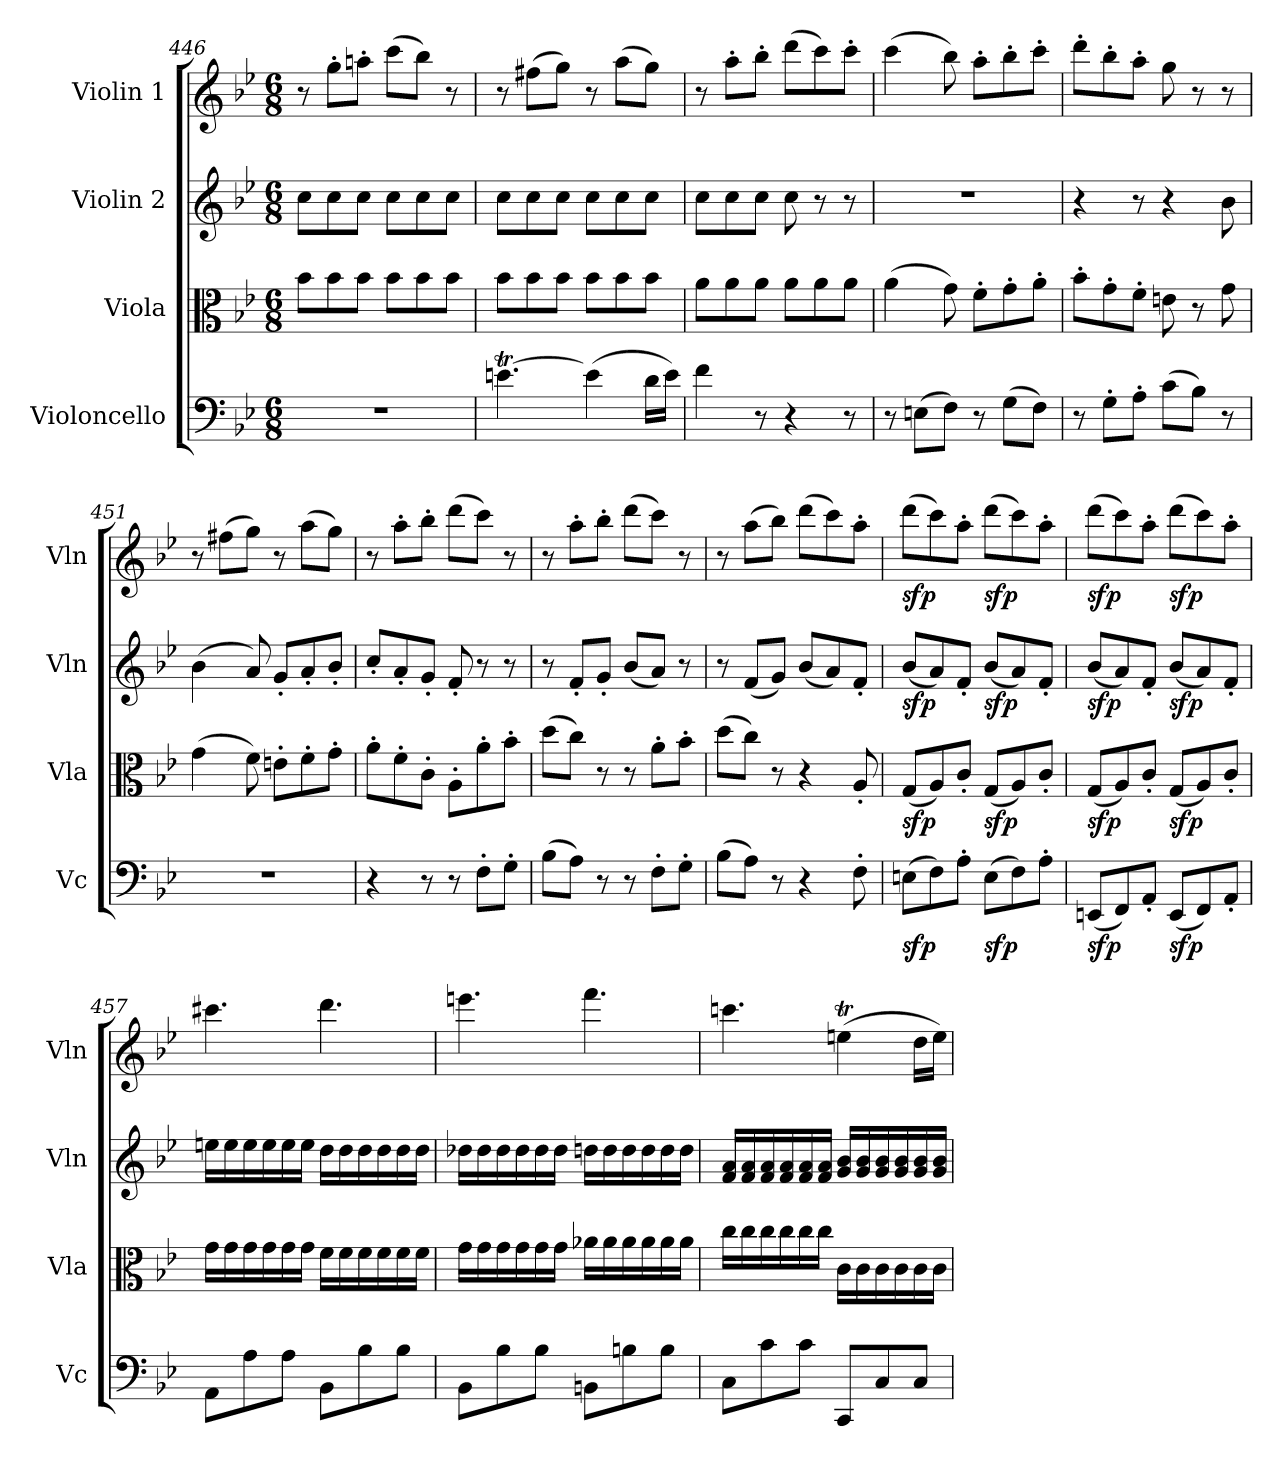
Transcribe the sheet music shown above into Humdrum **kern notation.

**kern	**dynam	**kern	**dynam	**kern	**dynam	**kern	**dynam
*part4	*part4	*part3	*part3	*part2	*part2	*part1	*part1
*staff4	*staff4	*staff3	*staff3	*staff2	*staff2	*staff1	*staff1
*I"Violoncello	*	*I"Viola	*	*I"Violin 2	*	*I"Violin 1	*
*I'Vc	*	*I'Vla	*	*I'Vln	*	*I'Vln	*
!!LO:LB:g=z
*clefF4	*	*clefC3	*	*clefG2	*	*clefG2	*
*k[b-e-]	*	*k[b-e-]	*	*k[b-e-]	*	*k[b-e-]	*
*M6/8	*	*M6/8	*	*M6/8	*	*M6/8	*
=446	=446	=446	=446	=446	=446	=446	=446
2.r	.	8b-\L	.	8cc\L	.	8r	.
.	.	8b-\	.	8cc\	.	8gg'\L	.
.	.	8b-\J	.	8cc\J	.	8aan'\J	.
.	.	8b-\L	.	8cc\L	.	(>8ccc\L	.
.	.	8b-\	.	8cc\	.	8bb-\J)	.
.	.	8b-\J	.	8cc\J	.	8r	.
=447	=447	=447	=447	=447	=447	=447	=447
!	!LO:DY:b	!	!	!	!	!	!
[4.ent\	other-dynamics	8b-\L	.	8cc\L	.	8r	.
.	.	8b-\	.	8cc\	.	(>8ff#X\L	.
.	.	8b-\J	.	8cc\J	.	8gg\J)	.
(>4eTTT\]	.	8b-\L	.	8cc\L	.	8r	.
.	.	8b-\	.	8cc\	.	(>8aa\L	.
16d\LL	.	8b-\J	.	8cc\J	.	8gg\J)	.
16e\JJ)	.	.	.	.	.	.	.
=448	=448	=448	=448	=448	=448	=448	=448
4f\	.	8a\L	.	8cc\L	.	8r	.
.	.	8a\	.	8cc\	.	8aa'\L	.
8r	.	8a\J	.	8cc\J	.	8bb-'\J	.
4r	.	8a\L	.	8cc\	.	(>8ddd\L	.
.	.	8a\	.	8r	.	8ccc\)	.
8r	.	8a\J	.	8r	.	8ccc'\J	.
=449	=449	=449	=449	=449	=449	=449	=449
8r	.	(>4a\	.	2.r	.	(>4ccc\	.
(>8En\L	.	.	.	.	.	.	.
8F\J)	.	8g\)	.	.	.	8bb-\)	.
8r	.	8f'\L	.	.	.	8aa'\L	.
(>8G\L	.	8g'\	.	.	.	8bb-'\	.
8F\J)	.	8a'\J	.	.	.	8ccc'\J	.
=450	=450	=450	=450	=450	=450	=450	=450
8r	.	8b-'\L	.	4r	.	8ddd'\L	.
8G'\L	.	8g'\	.	.	.	8bb-'\	.
8A'\J	.	8f'\J	.	8r	.	8aa'\J	.
(>8c\L	.	8en\	.	4r	.	8gg\	.
8B-\J)	.	8r	.	.	.	8r	.
8r	.	8g\	.	8b-\	.	8r	.
=451	=451	=451	=451	=451	=451	=451	=451
2.r	.	(>4g\	.	(>4b-\	.	8r	.
.	.	.	.	.	.	(>8ff#X\L	.
.	.	8f\)	.	8a/)	.	8gg\J)	.
.	.	8en'\L	.	8g'/L	.	8r	.
.	.	8f'\	.	8a'/	.	(>8aa\L	.
.	.	8g'\J	.	8b-'/J	.	8gg\J)	.
=452	=452	=452	=452	=452	=452	=452	=452
4r	.	8a'\L	.	8cc'/L	.	8r	.
.	.	8f'\	.	8a'/	.	8aa'\L	.
8r	.	8c'\J	.	8g'/J	.	8bb-'\J	.
8r	.	8A'\L	.	8f'/	.	(>8ddd\L	.
8F'\L	.	8a'\	.	8r	.	8ccc\J)	.
8G'\J	.	8b-'\J	.	8r	.	8r	.
=453	=453	=453	=453	=453	=453	=453	=453
(>8B-\L	.	(>8dd\L	.	8r	.	8r	.
8A\J)	.	8cc\J)	.	8f'/L	.	8aa'\L	.
8r	.	8r	.	8g'/J	.	8bb-'\J	.
8r	.	8r	.	(<8b-/L	.	(>8ddd\L	.
8F'\L	.	8a'\L	.	8a/J)	.	8ccc\J)	.
8G'\J	.	8b-'\J	.	8r	.	8r	.
!!LO:LB:g=z
=454	=454	=454	=454	=454	=454	=454	=454
(>8B-\L	.	(>8dd\L	.	8r	.	8r	.
8A\J)	.	8cc\J)	.	(<8f/L	.	(>8aa\L	.
8r	.	8r	.	8g/J)	.	8bb-\J)	.
4r	.	4r	.	(<8b-/L	.	(>8ddd\L	.
.	.	.	.	8a/)	.	8ccc\)	.
8F'\	.	8A'/	.	8f'/J	.	8aa'\J	.
=455	=455	=455	=455	=455	=455	=455	=455
!	!LO:DY:b	!	!LO:DY:b	!	!LO:DY:b	!	!LO:DY:b
(>8En\L	sfp	(<8G/L	sfp	(<8b-/L	sfp	(>8ddd\L	sfp
8F\)	.	8A/)	.	8a/)	.	8ccc\)	.
8A'\J	.	8c'/J	.	8f'/J	.	8aa'\J	.
!	!LO:DY:b	!	!LO:DY:b	!	!LO:DY:b	!	!LO:DY:b
(>8E\L	sfp	(<8G/L	sfp	(<8b-/L	sfp	(>8ddd\L	sfp
8F\)	.	8A/)	.	8a/)	.	8ccc\)	.
8A'\J	.	8c'/J	.	8f'/J	.	8aa'\J	.
=456	=456	=456	=456	=456	=456	=456	=456
!	!LO:DY:b	!	!LO:DY:b	!	!LO:DY:b	!	!LO:DY:b
(<8EEn/L	sfp	(<8G/L	sfp	(<8b-/L	sfp	(>8ddd\L	sfp
8FF/)	.	8A/)	.	8a/)	.	8ccc\)	.
8AA'/J	.	8c'/J	.	8f'/J	.	8aa'\J	.
!	!LO:DY:b	!	!LO:DY:b	!	!LO:DY:b	!	!LO:DY:b
(<8EE/L	sfp	(<8G/L	sfp	(<8b-/L	sfp	(>8ddd\L	sfp
8FF/)	.	8A/)	.	8a/)	.	8ccc\)	.
8AA'/J	.	8c'/J	.	8f'/J	.	8aa'\J	.
=457	=457	=457	=457	=457	=457	=457	=457
!	!LO:DY:b	!	!LO:DY:b	!	!LO:DY:b	!	!LO:DY:b
8AA\L	other-dynamics	16g\LL	other-dynamics	16een\LL	other-dynamics	4.ccc#X\	other-dynamics
.	.	16g\	.	16ee\	.	.	.
8A\	.	16g\	.	16ee\	.	.	.
.	.	16g\	.	16ee\	.	.	.
8A\J	.	16g\	.	16ee\	.	.	.
.	.	16g\JJ	.	16ee\JJ	.	.	.
8BB-\L	.	16f\LL	.	16dd\LL	.	4.ddd\	.
.	.	16f\	.	16dd\	.	.	.
8B-\	.	16f\	.	16dd\	.	.	.
.	.	16f\	.	16dd\	.	.	.
8B-\J	.	16f\	.	16dd\	.	.	.
.	.	16f\JJ	.	16dd\JJ	.	.	.
=458	=458	=458	=458	=458	=458	=458	=458
8BB-\L	.	16g\LL	.	16dd-X\LL	.	4.eeen\	.
.	.	16g\	.	16dd-\	.	.	.
8B-\	.	16g\	.	16dd-\	.	.	.
.	.	16g\	.	16dd-\	.	.	.
8B-\J	.	16g\	.	16dd-\	.	.	.
.	.	16g\JJ	.	16dd-\JJ	.	.	.
8BBn\L	.	16a-X\LL	.	16ddn\LL	.	4.fff\	.
.	.	16a-\	.	16dd\	.	.	.
8Bn\	.	16a-\	.	16dd\	.	.	.
.	.	16a-\	.	16dd\	.	.	.
8B\J	.	16a-\	.	16dd\	.	.	.
.	.	16a-\JJ	.	16dd\JJ	.	.	.
=459	=459	=459	=459	=459	=459	=459	=459
8C\L	.	16cc\LL	.	16f/ 16a/LL	.	4.cccn\	.
.	.	16cc\	.	16f/ 16a/	.	.	.
8c\	.	16cc\	.	16f/ 16a/	.	.	.
.	.	16cc\	.	16f/ 16a/	.	.	.
8c\J	.	16cc\	.	16f/ 16a/	.	.	.
.	.	16cc\JJ	.	16f/ 16a/JJ	.	.	.
8CC/L	.	16c\LL	.	16g/ 16b-/LL	.	(>4eent\	.
.	.	16c\	.	16g/ 16b-/	.	.	.
8C/	.	16c\	.	16g/ 16b-/	.	.	.
.	.	16c\	.	16g/ 16b-/	.	.	.
8C/J	.	16c\	.	16g/ 16b-/	.	16dd\LL	.
.	.	16c\JJ	.	16g/ 16b-/JJ	.	16ee\JJ)	.
=	=	=	=	=	=	=	=
*-	*-	*-	*-	*-	*-	*-	*-
